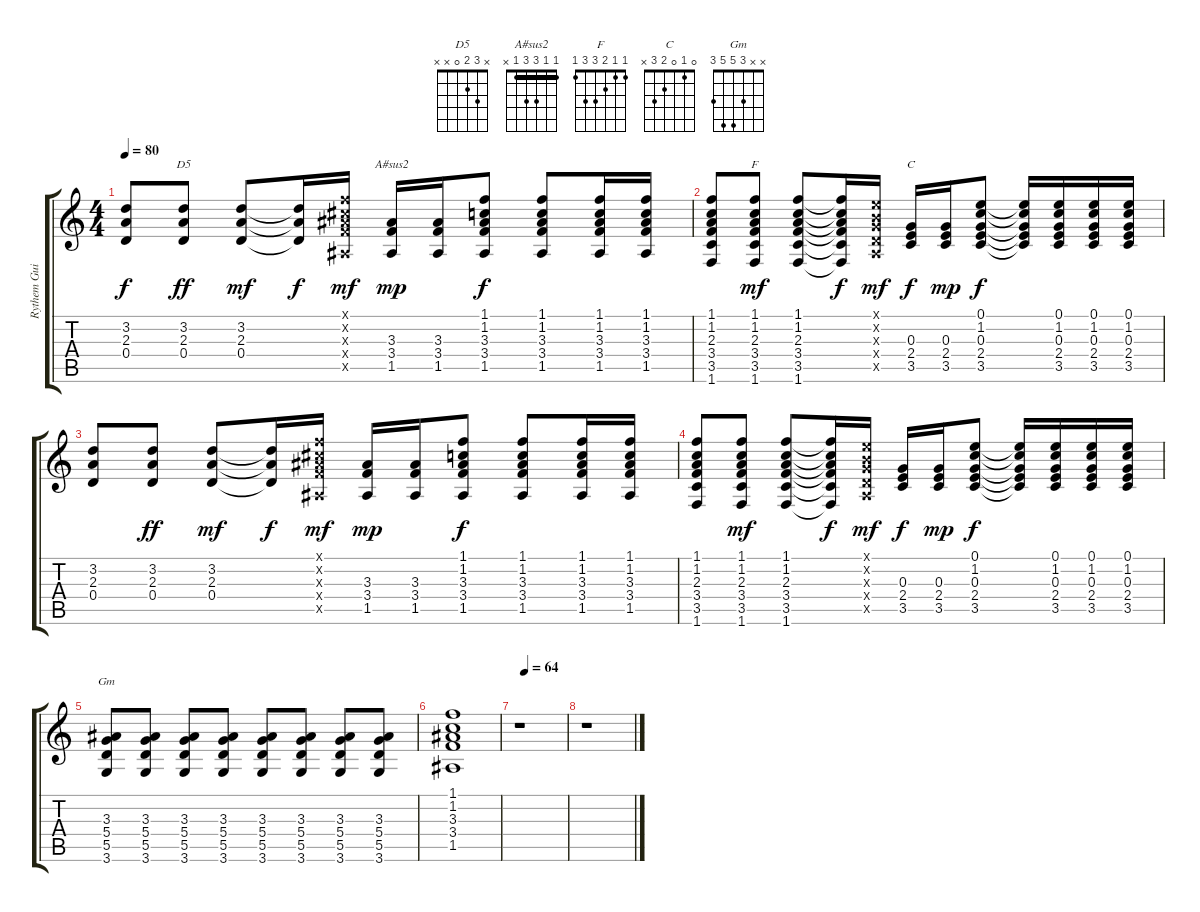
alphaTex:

\track ("Rythem Guitar" "Rythem Gui") {instrument acousticguitarsteel}
\staff {score tabs}
\tuning (E4 B3 G3 D3 A2 E2) {hide}
\chord ("D5" x 3 2 0 x x)
\chord ("A#sus2" 1 1 3 3 1 x) {barre 1}
\chord ("F" 1 1 2 3 3 1)
\chord ("C" 0 1 0 2 3 x)
\chord ("Gm" x x 3 5 5 3)
\ts (4 4)
\tempo 80
\clef g2
\ks c
(3.2 2.3 0.4).8{dy f} (3.2 2.3 0.4).8{ch "D5" dy ff} (3.2 2.3 0.4).8{dy mf} (3.2{t} 2.3{t} 0.4{t}).16{dy f} (1.1{x} 2.2{x} 3.3{x} 3.4{x} 1.5{x}).16{dy mf} (3.3 3.4 1.5).16{ch "A#sus2" dy mp} (3.3 3.4 1.5).16 (1.1 1.2 3.3 3.4 1.5).8{dy f} (1.1 1.2 3.3 3.4 1.5).8 (1.1 1.2 3.3 3.4 1.5).16 (1.1 1.2 3.3 3.4 1.5).16 |
(1.1 1.2 2.3 3.4 3.5 1.6).8 (1.1 1.2 2.3 3.4 3.5 1.6).8{ch "F" dy mf} (1.1 1.2 2.3 3.4 3.5 1.6).8 (1.1{t} 1.2{t} 2.3{t} 3.4{t} 3.5{t} 1.6{t}).16{dy f} (0.1{x} 0.2{x} 0.3{x} 0.4{x} 0.5{x}).16{dy mf} (0.3 2.4 3.5).16{ch "C" dy f} (0.3 2.4 3.5).16{dy mp} (0.1 1.2 0.3 2.4 3.5).8{dy f} (0.1{t} 1.2{t} 0.3{t} 2.4{t} 3.5{t}).16 (0.1 1.2 0.3 2.4 3.5).16 (0.1 1.2 0.3 2.4 3.5).16 (0.1 1.2 0.3 2.4 3.5).16 |
(3.2 2.3 0.4).8 (3.2 2.3 0.4).8{dy ff} (3.2 2.3 0.4).8{dy mf} (3.2{t} 2.3{t} 0.4{t}).16{dy f} (1.1{x} 2.2{x} 3.3{x} 3.4{x} 1.5{x}).16{dy mf} (3.3 3.4 1.5).16{dy mp} (3.3 3.4 1.5).16 (1.1 1.2 3.3 3.4 1.5).8{dy f} (1.1 1.2 3.3 3.4 1.5).8 (1.1 1.2 3.3 3.4 1.5).16 (1.1 1.2 3.3 3.4 1.5).16 |
(1.1 1.2 2.3 3.4 3.5 1.6).8 (1.1 1.2 2.3 3.4 3.5 1.6).8{dy mf} (1.1 1.2 2.3 3.4 3.5 1.6).8 (1.1{t} 1.2{t} 2.3{t} 3.4{t} 3.5{t} 1.6{t}).16{dy f} (0.1{x} 0.2{x} 0.3{x} 0.4{x} 0.5{x}).16{dy mf} (0.3 2.4 3.5).16{dy f} (0.3 2.4 3.5).16{dy mp} (0.1 1.2 0.3 2.4 3.5).8{dy f} (0.1{t} 1.2{t} 0.3{t} 2.4{t} 3.5{t}).16 (0.1 1.2 0.3 2.4 3.5).16 (0.1 1.2 0.3 2.4 3.5).16 (0.1 1.2 0.3 2.4 3.5).16 |
(3.3 5.4 5.5 3.6).8{ch "Gm"} (3.3 5.4 5.5 3.6).8 (3.3 5.4 5.5 3.6).8 (3.3 5.4 5.5 3.6).8 (3.3 5.4 5.5 3.6).8 (3.3 5.4 5.5 3.6).8 (3.3 5.4 5.5 3.6).8 (3.3 5.4 5.5 3.6).8 |
(1.1 1.2 3.3 3.4 1.5).1 |
\tempo (64 0.125)
r.1 |
r.1
